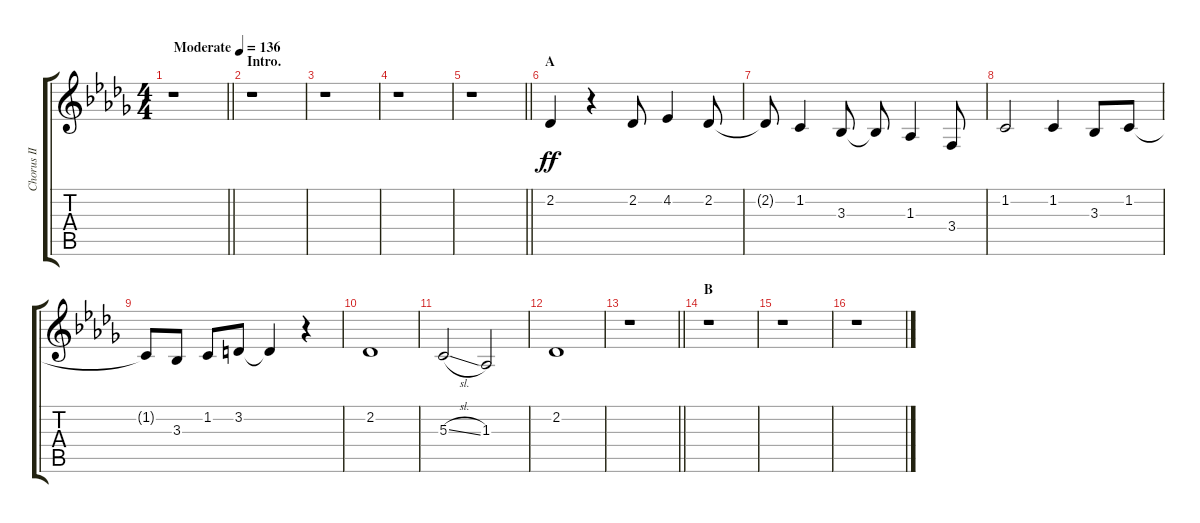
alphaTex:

\track ("Chorus II" "Chorus II") {instrument voiceoohs}
\staff {score tabs}
\tuning (E4 B3 G3 D3 A2 E2) {hide}
\ts (4 4)
\tempo (136 "Moderate")
\clef g2
\barLineRight lightlight
\ks db
r.1{dy ff instrument voiceoohs} |
\section ("" "Intro.")
r.1 |
r.1 |
r.1 |
\barLineRight lightlight
r.1 |
\section ("" "A")
2.2.4 r.4 2.2.8 4.2.4 2.2.8 |
2.2{t}.8 1.2.4 3.3.8 3.3{t}.8 1.3.4 3.4.8 |
1.2.2 1.2.4 3.3.8 1.2.8 |
1.2{t}.8 3.3.8 1.2.8 3.2.8 3.2{t}.4 r.4 |
2.2.1 |
5.3{sl}.2 1.3.2 |
2.2.1 |
\barLineRight lightlight
r.1 |
\section ("" "B")
r.1 |
r.1 |
r.1
